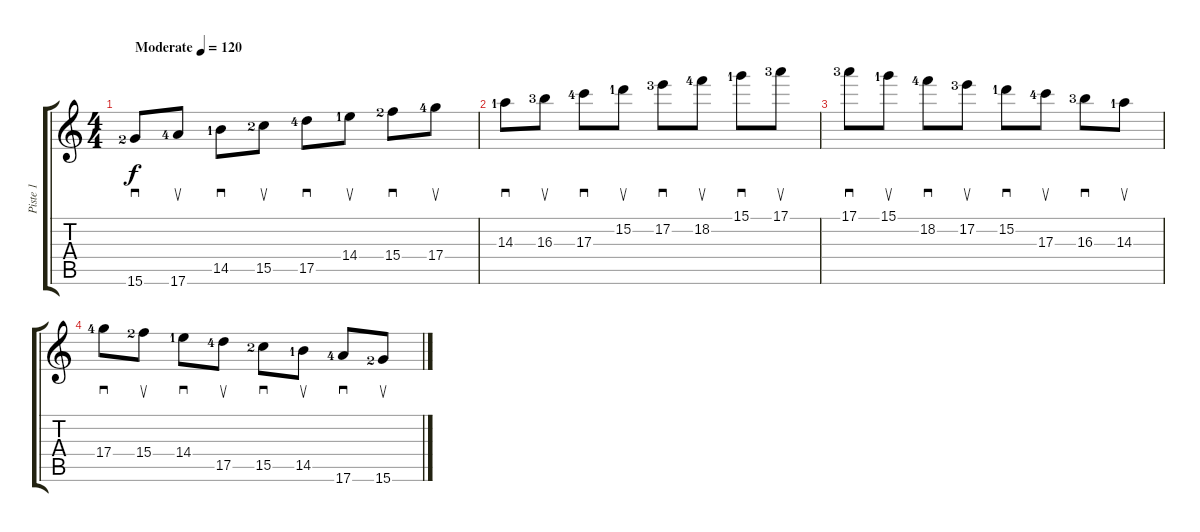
\track ("Piste 1" "Piste 1") {instrument acousticguitarsteel}
\staff {score tabs}
\tuning (E4 B3 G3 D3 A2 E2) {hide}
\ts (4 4)
\tempo (120 "Moderate")
\clef g2
\ks c
15.6{lf 3}.8{sd dy f instrument acousticguitarsteel} 17.6{lf 5}.8{su} 14.5{lf 2}.8{sd} 15.5{lf 3}.8{su} 17.5{lf 5}.8{sd} 14.4{lf 2}.8{su} 15.4{lf 3}.8{sd} 17.4{lf 5}.8{su} |
14.3{lf 2}.8{sd} 16.3{lf 4}.8{su} 17.3{lf 5}.8{sd} 15.2{lf 2}.8{su} 17.2{lf 4}.8{sd} 18.2{lf 5}.8{su} 15.1{lf 2}.8{sd} 17.1{lf 4}.8{su} |
17.1{lf 4}.8{sd} 15.1{lf 2}.8{su} 18.2{lf 5}.8{sd} 17.2{lf 4}.8{su} 15.2{lf 2}.8{sd} 17.3{lf 5}.8{su} 16.3{lf 4}.8{sd} 14.3{lf 2}.8{su} |
17.4{lf 5}.8{sd} 15.4{lf 3}.8{su} 14.4{lf 2}.8{sd} 17.5{lf 5}.8{su} 15.5{lf 3}.8{sd} 14.5{lf 2}.8{su} 17.6{lf 5}.8{sd} 15.6{lf 3}.8{su}
